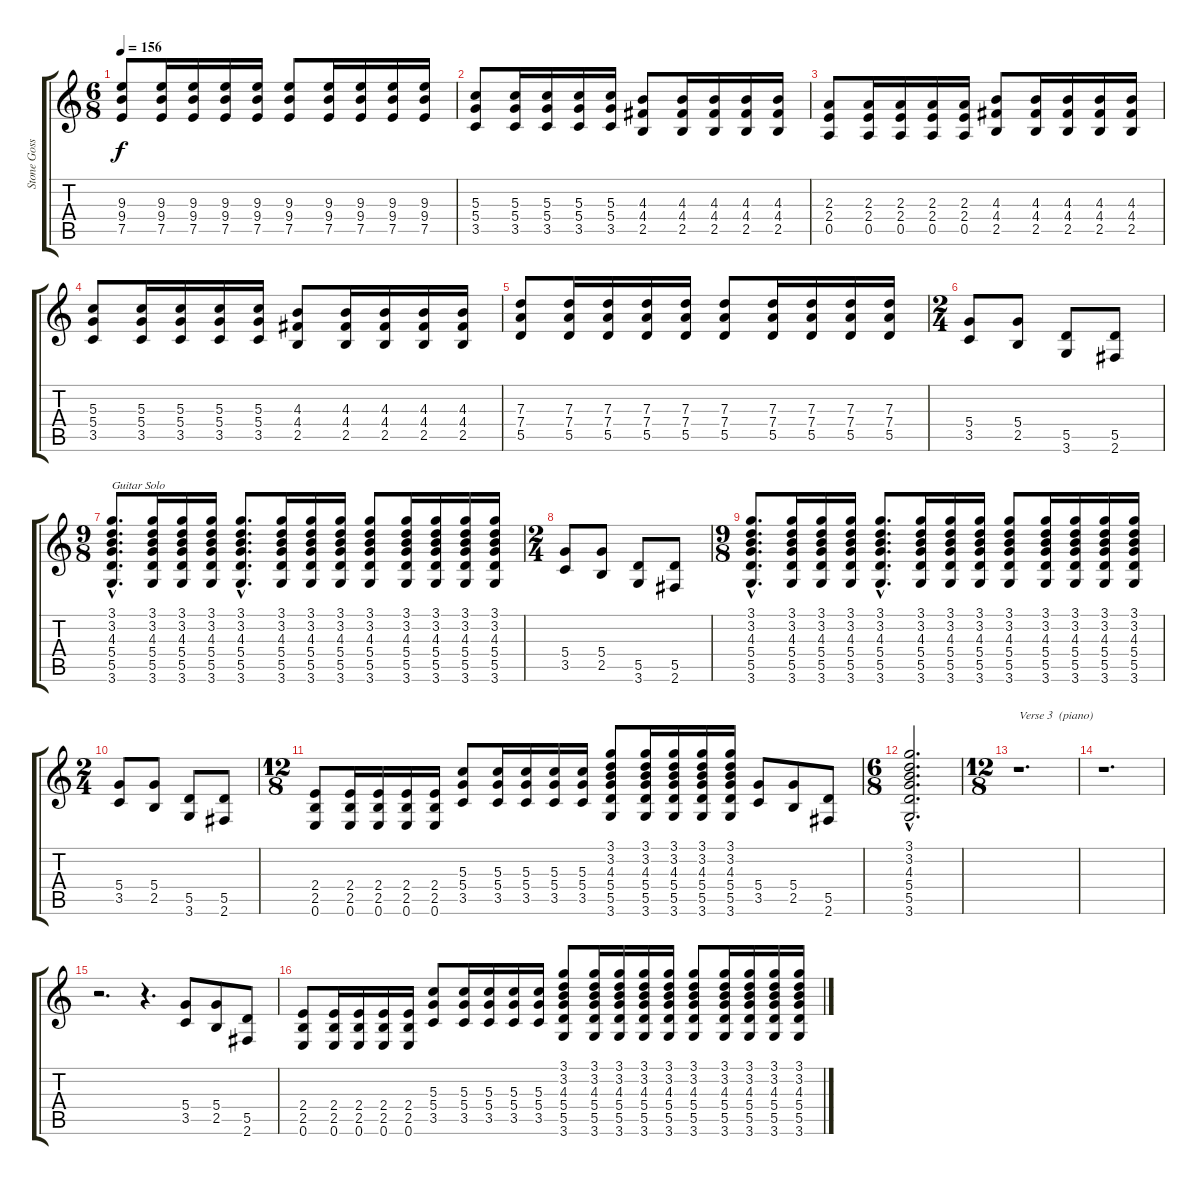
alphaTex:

\track ("Stone Gossard" "Stone Goss") {instrument acousticguitarsteel}
\staff {score tabs}
\tuning (E4 B3 G3 D3 A2 E2) {hide}
\ts (6 8)
\tempo 156
\clef g2
\ks c
(9.3 9.4 7.5).8{dy f} (9.3 9.4 7.5).16 (9.3 9.4 7.5).16 (9.3 9.4 7.5).16 (9.3 9.4 7.5).16 (9.3 9.4 7.5).8 (9.3 9.4 7.5).16 (9.3 9.4 7.5).16 (9.3 9.4 7.5).16 (9.3 9.4 7.5).16 |
(5.3 5.4 3.5).8 (5.3 5.4 3.5).16 (5.3 5.4 3.5).16 (5.3 5.4 3.5).16 (5.3 5.4 3.5).16 (4.3 4.4 2.5).8 (4.3 4.4 2.5).16 (4.3 4.4 2.5).16 (4.3 4.4 2.5).16 (4.3 4.4 2.5).16 |
(2.3 2.4 0.5).8 (2.3 2.4 0.5).16 (2.3 2.4 0.5).16 (2.3 2.4 0.5).16 (2.3 2.4 0.5).16 (4.3 4.4 2.5).8 (4.3 4.4 2.5).16 (4.3 4.4 2.5).16 (4.3 4.4 2.5).16 (4.3 4.4 2.5).16 |
(5.3 5.4 3.5).8 (5.3 5.4 3.5).16 (5.3 5.4 3.5).16 (5.3 5.4 3.5).16 (5.3 5.4 3.5).16 (4.3 4.4 2.5).8 (4.3 4.4 2.5).16 (4.3 4.4 2.5).16 (4.3 4.4 2.5).16 (4.3 4.4 2.5).16 |
(7.3 7.4 5.5).8 (7.3 7.4 5.5).16 (7.3 7.4 5.5).16 (7.3 7.4 5.5).16 (7.3 7.4 5.5).16 (7.3 7.4 5.5).8 (7.3 7.4 5.5).16 (7.3 7.4 5.5).16 (7.3 7.4 5.5).16 (7.3 7.4 5.5).16 |
\ts (2 4)
(5.4 3.5).8 (5.4 2.5).8 (5.5 3.6).8 (5.5 2.6).8 |
\ts (9 8)
(3.1{hac} 3.2{hac} 4.3{hac} 5.4{hac} 5.5{hac} 3.6{hac}).8{d txt "Guitar Solo"} (3.1 3.2 4.3 5.4 5.5 3.6).16 (3.1 3.2 4.3 5.4 5.5 3.6).16 (3.1 3.2 4.3 5.4 5.5 3.6).16 (3.1{hac} 3.2{hac} 4.3{hac} 5.4{hac} 5.5{hac} 3.6{hac}).8{d} (3.1 3.2 4.3 5.4 5.5 3.6).16 (3.1 3.2 4.3 5.4 5.5 3.6).16 (3.1 3.2 4.3 5.4 5.5 3.6).16 (3.1 3.2 4.3 5.4 5.5 3.6).8 (3.1 3.2 4.3 5.4 5.5 3.6).16 (3.1 3.2 4.3 5.4 5.5 3.6).16 (3.1 3.2 4.3 5.4 5.5 3.6).16 (3.1 3.2 4.3 5.4 5.5 3.6).16 |
\ts (2 4)
(5.4 3.5).8 (5.4 2.5).8 (5.5 3.6).8 (5.5 2.6).8 |
\ts (9 8)
(3.1{hac} 3.2{hac} 4.3{hac} 5.4{hac} 5.5{hac} 3.6{hac}).8{d} (3.1 3.2 4.3 5.4 5.5 3.6).16 (3.1 3.2 4.3 5.4 5.5 3.6).16 (3.1 3.2 4.3 5.4 5.5 3.6).16 (3.1{hac} 3.2{hac} 4.3{hac} 5.4{hac} 5.5{hac} 3.6{hac}).8{d} (3.1 3.2 4.3 5.4 5.5 3.6).16 (3.1 3.2 4.3 5.4 5.5 3.6).16 (3.1 3.2 4.3 5.4 5.5 3.6).16 (3.1 3.2 4.3 5.4 5.5 3.6).8 (3.1 3.2 4.3 5.4 5.5 3.6).16 (3.1 3.2 4.3 5.4 5.5 3.6).16 (3.1 3.2 4.3 5.4 5.5 3.6).16 (3.1 3.2 4.3 5.4 5.5 3.6).16 |
\ts (2 4)
(5.4 3.5).8 (5.4 2.5).8 (5.5 3.6).8 (5.5 2.6).8 |
\ts (12 8)
(2.4 2.5 0.6).8 (2.4 2.5 0.6).16 (2.4 2.5 0.6).16 (2.4 2.5 0.6).16 (2.4 2.5 0.6).16 (5.3 5.4 3.5).8 (5.3 5.4 3.5).16 (5.3 5.4 3.5).16 (5.3 5.4 3.5).16 (5.3 5.4 3.5).16 (3.1 3.2 4.3 5.4 5.5 3.6).8 (3.1 3.2 4.3 5.4 5.5 3.6).16 (3.1 3.2 4.3 5.4 5.5 3.6).16 (3.1 3.2 4.3 5.4 5.5 3.6).16 (3.1 3.2 4.3 5.4 5.5 3.6).16 (5.4 3.5).8 (5.4 2.5).8 (5.5 2.6).8 |
\ts (6 8)
(3.1{hac} 3.2{hac} 4.3{hac} 5.4{hac} 5.5{hac} 3.6{hac}).2{d} |
\ts (12 8)
r.1{d txt "Verse 3  (piano)"} |
r.1{d} |
r.2{d} r.4{d} (5.4 3.5).8 (5.4 2.5).8 (5.5 2.6).8 |
(2.4 2.5 0.6).8 (2.4 2.5 0.6).16 (2.4 2.5 0.6).16 (2.4 2.5 0.6).16 (2.4 2.5 0.6).16 (5.3 5.4 3.5).8 (5.3 5.4 3.5).16 (5.3 5.4 3.5).16 (5.3 5.4 3.5).16 (5.3 5.4 3.5).16 (3.1 3.2 4.3 5.4 5.5 3.6).8 (3.1 3.2 4.3 5.4 5.5 3.6).16 (3.1 3.2 4.3 5.4 5.5 3.6).16 (3.1 3.2 4.3 5.4 5.5 3.6).16 (3.1 3.2 4.3 5.4 5.5 3.6).16 (3.1 3.2 4.3 5.4 5.5 3.6).8 (3.1 3.2 4.3 5.4 5.5 3.6).16 (3.1 3.2 4.3 5.4 5.5 3.6).16 (3.1 3.2 4.3 5.4 5.5 3.6).16 (3.1 3.2 4.3 5.4 5.5 3.6).16
